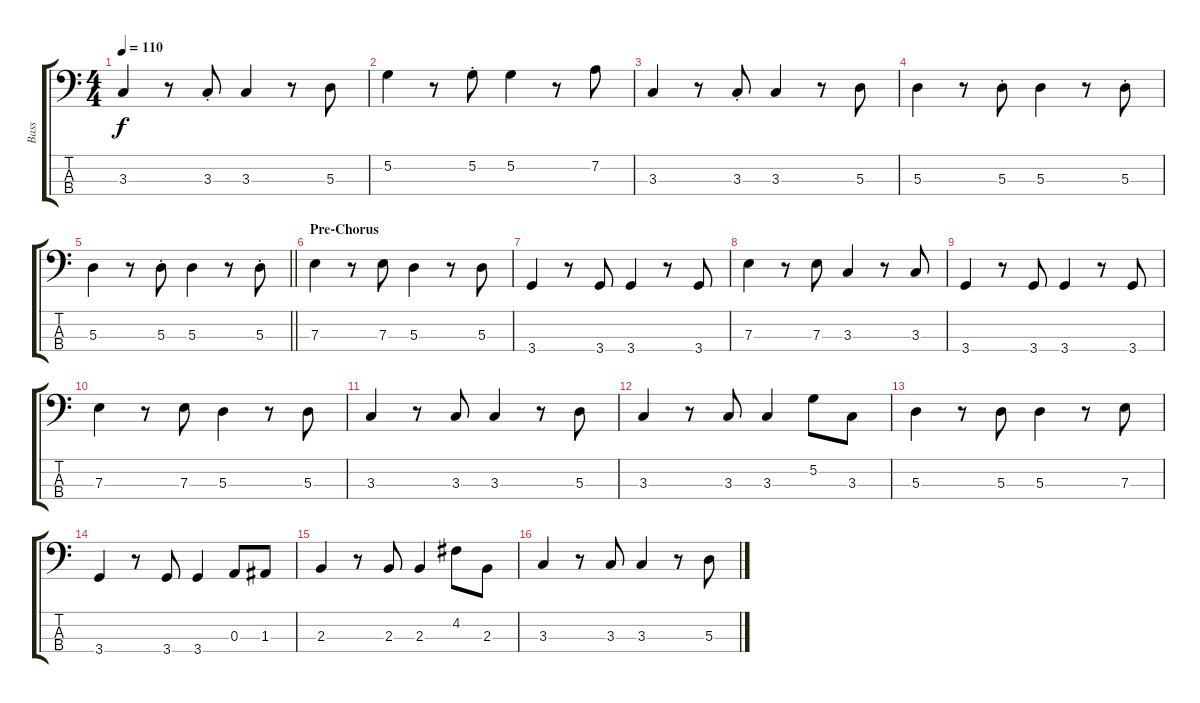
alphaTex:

\track ("Bass" "Bass") {instrument electricbassfinger}
\staff {score tabs}
\tuning (G2 D2 A1 E1) {hide}
\ts (4 4)
\tempo 110
\clef f4
\ks c
3.3.4{dy f} r.8 3.3{st}.8 3.3.4 r.8 5.3.8 |
5.2.4 r.8 5.2{st}.8 5.2.4 r.8 7.2.8 |
3.3.4 r.8 3.3{st}.8 3.3.4 r.8 5.3.8 |
5.3.4 r.8 5.3{st}.8 5.3.4 r.8 5.3{st}.8 |
\barLineRight lightlight
5.3.4 r.8 5.3{st}.8 5.3.4 r.8 5.3{st}.8 |
\section ("" "Pre-Chorus")
7.3.4 r.8 7.3.8 5.3.4 r.8 5.3.8 |
3.4.4 r.8 3.4.8 3.4.4 r.8 3.4.8 |
7.3.4 r.8 7.3.8 3.3.4 r.8 3.3.8 |
3.4.4 r.8 3.4.8 3.4.4 r.8 3.4.8 |
7.3.4 r.8 7.3.8 5.3.4 r.8 5.3.8 |
3.3.4 r.8 3.3.8 3.3.4 r.8 5.3.8 |
3.3.4 r.8 3.3.8 3.3.4 5.2.8 3.3.8 |
5.3.4 r.8 5.3.8 5.3.4 r.8 7.3.8 |
3.4.4 r.8 3.4.8 3.4.4 0.3.8 1.3.8 |
2.3.4 r.8 2.3.8 2.3.4 4.2.8 2.3.8 |
3.3.4 r.8 3.3.8 3.3.4 r.8 5.3.8
